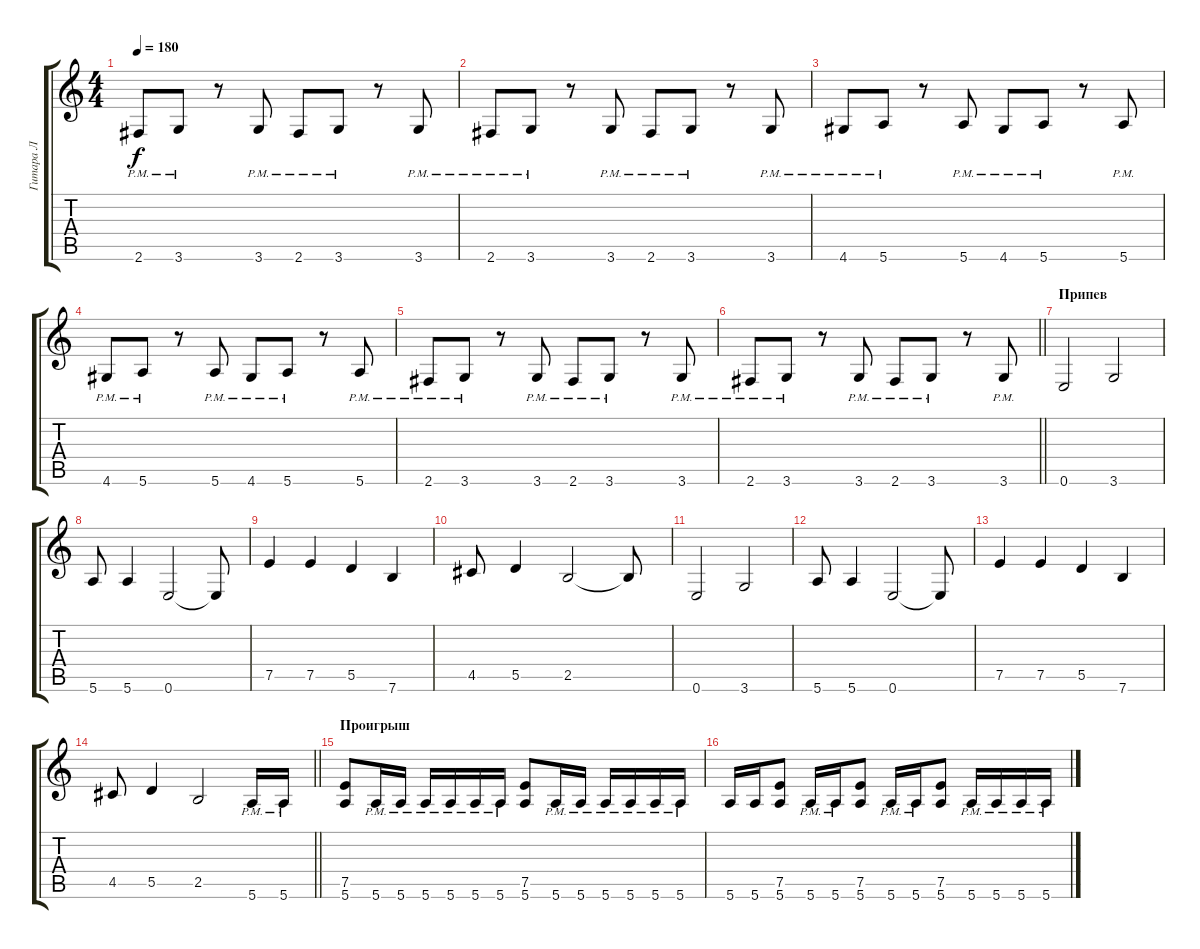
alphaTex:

\track ("Гитара Л" "Гитара Л") {instrument distortionguitar}
\staff {score tabs}
\tuning (E4 B3 G3 D3 A2 E2) {hide}
\ts (4 4)
\tempo 180
\clef g2
\ks c
2.6{pm}.8{dy f} 3.6{pm}.8 r.8 3.6{pm}.8 2.6{pm}.8 3.6{pm}.8 r.8 3.6{pm}.8 |
2.6{pm}.8 3.6{pm}.8 r.8 3.6{pm}.8 2.6{pm}.8 3.6{pm}.8 r.8 3.6{pm}.8 |
4.6{pm}.8 5.6{pm}.8 r.8 5.6{pm}.8 4.6{pm}.8 5.6{pm}.8 r.8 5.6{pm}.8 |
4.6{pm}.8 5.6{pm}.8 r.8 5.6{pm}.8 4.6{pm}.8 5.6{pm}.8 r.8 5.6{pm}.8 |
2.6{pm}.8 3.6{pm}.8 r.8 3.6{pm}.8 2.6{pm}.8 3.6{pm}.8 r.8 3.6{pm}.8 |
\barLineRight lightlight
2.6{pm}.8 3.6{pm}.8 r.8 3.6{pm}.8 2.6{pm}.8 3.6{pm}.8 r.8 3.6{pm}.8 |
\section ("" "Припев")
0.6.2 3.6.2 |
5.6.8 5.6.4 0.6.2 0.6{t}.8 |
7.5.4 7.5.4 5.5.4 7.6.4 |
4.5.8 5.5.4 2.5.2 2.5{t}.8 |
0.6.2 3.6.2 |
5.6.8 5.6.4 0.6.2 0.6{t}.8 |
7.5.4 7.5.4 5.5.4 7.6.4 |
\barLineRight lightlight
4.5.8 5.5.4 2.5.2 5.6{pm}.16 5.6{pm}.16 |
\section ("" "Проигрыш")
(7.5 5.6).8 5.6{pm}.16 5.6{pm}.16 5.6{pm}.16 5.6{pm}.16 5.6{pm}.16 5.6{pm}.16 (7.5 5.6).8 5.6{pm}.16 5.6{pm}.16 5.6{pm}.16 5.6{pm}.16 5.6{pm}.16 5.6{pm}.16 |
5.6.16 5.6.16 (7.5 5.6).8 5.6{pm}.16 5.6{pm}.16 (7.5 5.6).8 5.6{pm}.16 5.6{pm}.16 (7.5 5.6).8 5.6{pm}.16 5.6{pm}.16 5.6{pm}.16 5.6{pm}.16
